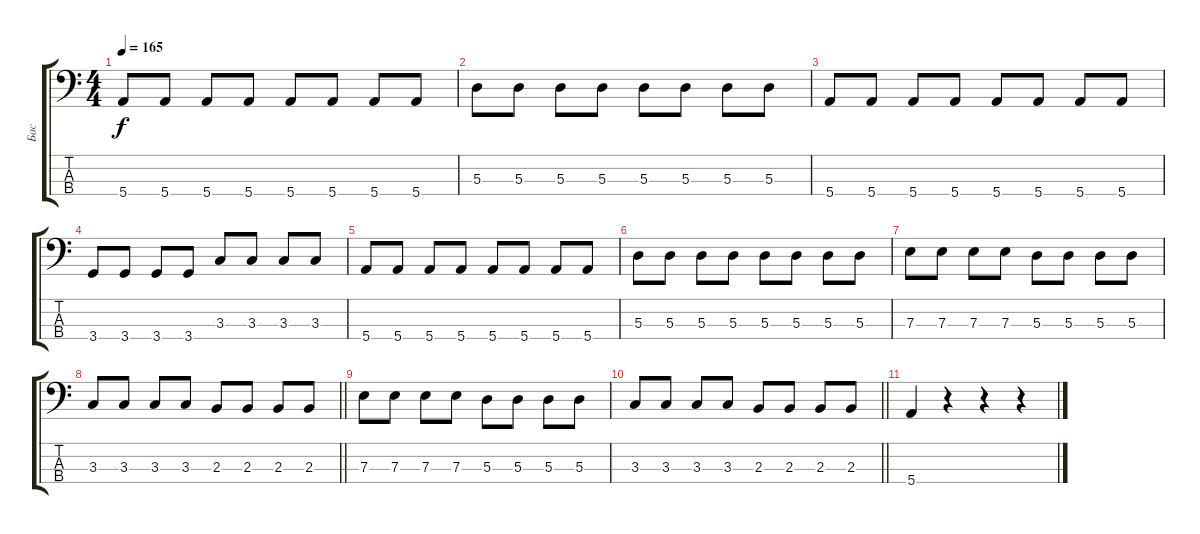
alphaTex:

\track ("Бас" "Бас") {instrument electricbassfinger}
\staff {score tabs}
\tuning (G2 D2 A1 E1) {hide}
\ts (4 4)
\tempo 165
\clef f4
\ks c
5.4.8{dy f} 5.4.8 5.4.8 5.4.8 5.4.8 5.4.8 5.4.8 5.4.8 |
5.3.8 5.3.8 5.3.8 5.3.8 5.3.8 5.3.8 5.3.8 5.3.8 |
5.4.8 5.4.8 5.4.8 5.4.8 5.4.8 5.4.8 5.4.8 5.4.8 |
3.4.8 3.4.8 3.4.8 3.4.8 3.3.8 3.3.8 3.3.8 3.3.8 |
5.4.8 5.4.8 5.4.8 5.4.8 5.4.8 5.4.8 5.4.8 5.4.8 |
5.3.8 5.3.8 5.3.8 5.3.8 5.3.8 5.3.8 5.3.8 5.3.8 |
7.3.8 7.3.8 7.3.8 7.3.8 5.3.8 5.3.8 5.3.8 5.3.8 |
\barLineRight lightlight
3.3.8 3.3.8 3.3.8 3.3.8 2.3.8 2.3.8 2.3.8 2.3.8 |
7.3.8 7.3.8 7.3.8 7.3.8 5.3.8 5.3.8 5.3.8 5.3.8 |
\barLineRight lightlight
3.3.8 3.3.8 3.3.8 3.3.8 2.3.8 2.3.8 2.3.8 2.3.8 |
5.4.4 r.4 r.4 r.4
